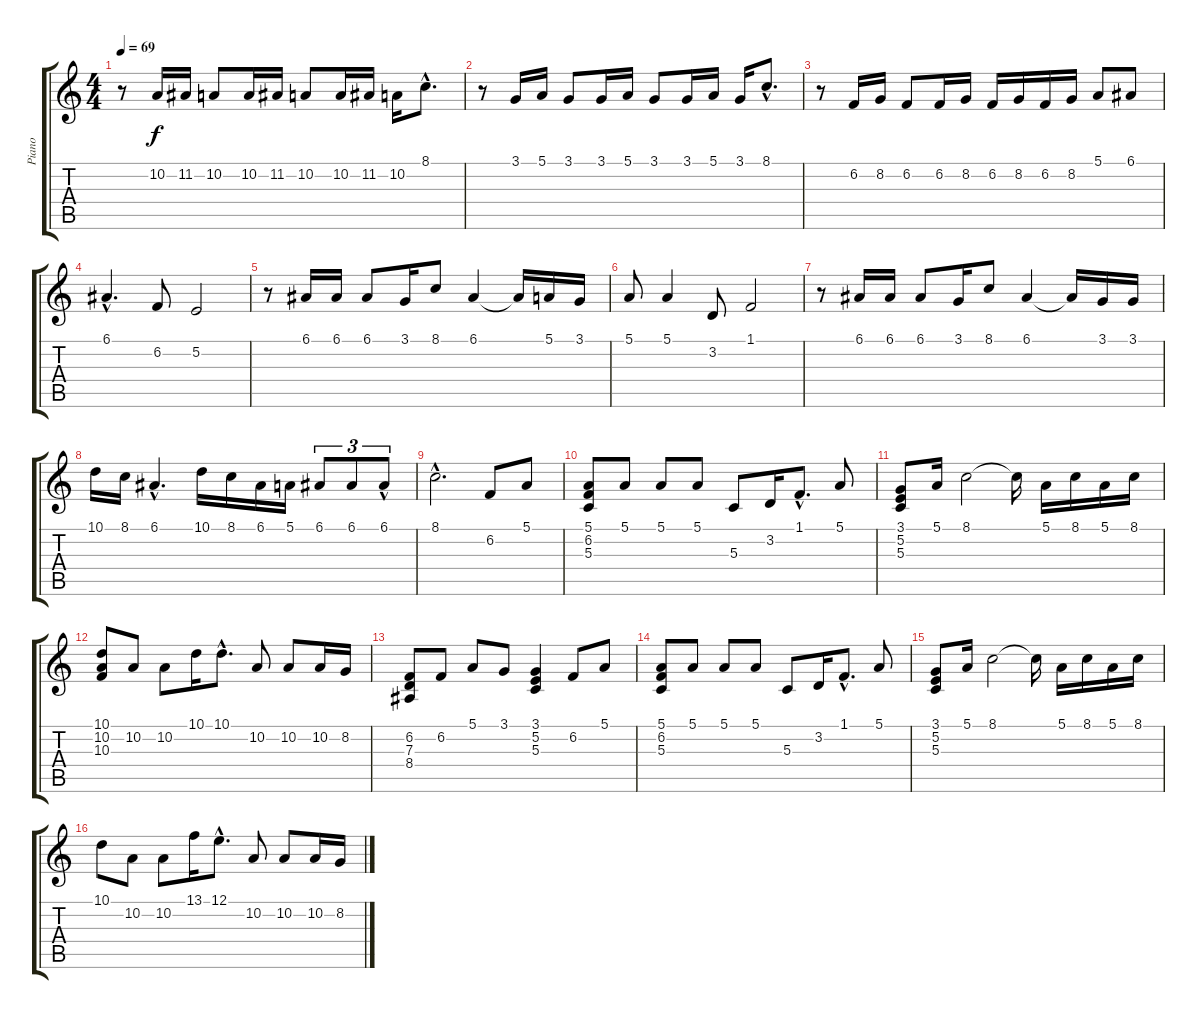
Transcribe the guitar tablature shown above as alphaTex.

\track ("Piano" "Piano") {instrument acousticgrandpiano}
\staff {score tabs}
\tuning (E4 B3 G3 D3 A2 E2) {hide}
\ts (4 4)
\tempo 69
\clef g2
\ks c
r.8{dy f} 10.2.16 11.2.16 10.2.8 10.2.16 11.2.16 10.2.8 10.2.16 11.2.16 10.2.16 8.1{hac}.8{d} |
r.8 3.1.16 5.1.16 3.1.8 3.1.16 5.1.16 3.1.8 3.1.16 5.1.16 3.1.16 8.1{hac}.8{d} |
r.8 6.2.16 8.2.16 6.2.8 6.2.16 8.2.16 6.2.16 8.2.16 6.2.16 8.2.16 5.1.8 6.1.8 |
6.1{hac}.4{d} 6.2.8 5.2.2 |
r.8 6.1.16 6.1.16 6.1.8 3.1.16 8.1.8 6.1.4 6.1{t}.16 5.1.16 3.1.16 |
5.1.8 5.1.4 3.2.8 1.1.2 |
r.8 6.1.16 6.1.16 6.1.8 3.1.16 8.1.8 6.1.4 6.1{t}.16 3.1.16 3.1.16 |
10.1.16 8.1.16 6.1{hac}.4{d} 10.1.16 8.1.16 6.1.16 5.1.16 6.1.8{tu (3 2)} 6.1.8{tu (3 2)} 6.1{hac}.8{tu (3 2)} |
8.1{hac}.2{d} 6.2.8 5.1.8 |
(5.1 6.2 5.3).8 5.1.8 5.1.8 5.1.8 5.3.8 3.2.16 1.1{hac}.8{d} 5.1.8 |
(3.1 5.2 5.3).8 5.1.16 8.1.2 8.1{t}.16 5.1.16 8.1.16 5.1.16 8.1.16 |
(10.1 10.2 10.3).8 10.2.8 10.2.8 10.1.16 10.1{hac}.8{d} 10.2.8 10.2.8 10.2.16 8.2.16 |
(6.2 7.3 8.4).8 6.2.8 5.1.8 3.1.8 (3.1 5.2 5.3).4 6.2.8 5.1.8 |
(5.1 6.2 5.3).8 5.1.8 5.1.8 5.1.8 5.3.8 3.2.16 1.1{hac}.8{d} 5.1.8 |
(3.1 5.2 5.3).8 5.1.16 8.1.2 8.1{t}.16 5.1.16 8.1.16 5.1.16 8.1.16 |
10.1.8 10.2.8 10.2.8 13.1.16 12.1{hac}.8{d} 10.2.8 10.2.8 10.2.16 8.2.16
